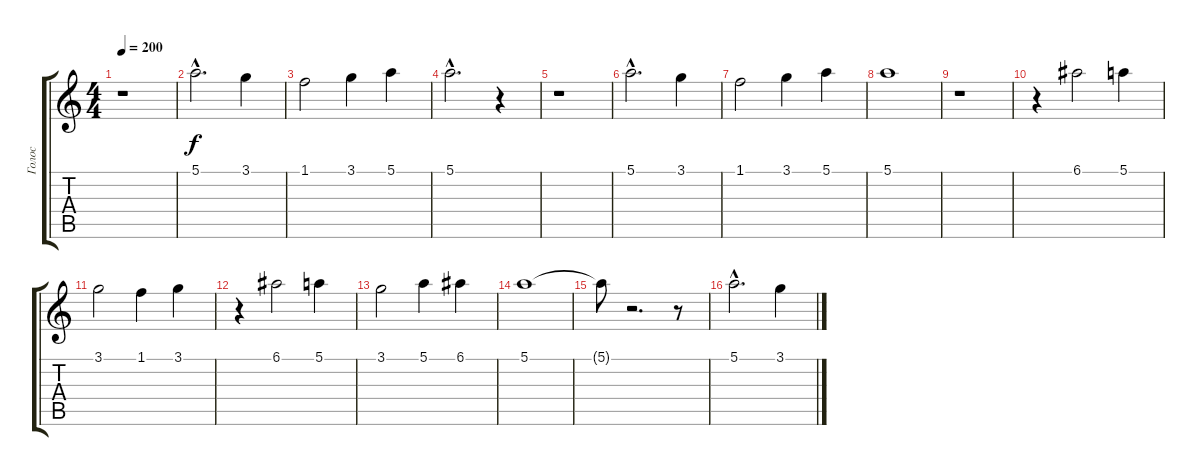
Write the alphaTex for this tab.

\track ("Голос" "Голос") {instrument electricguitarclean}
\staff {score tabs}
\tuning (E4 B3 G3 D3 A2 E2) {hide}
\ts (4 4)
\tempo 200
\clef g2
\ks c
r.1{dy f} |
5.1{hac}.2{d volume 16 balance 8} 3.1.4 |
1.1.2 3.1.4 5.1.4 |
5.1{hac}.2{d} r.4 |
r.1 |
5.1{hac}.2{d} 3.1.4 |
1.1.2 3.1.4 5.1.4 |
5.1.1 |
r.1 |
r.4 6.1.2 5.1.4 |
3.1.2 1.1.4 3.1.4 |
r.4 6.1.2 5.1.4 |
3.1.2 5.1.4 6.1.4 |
5.1.1 |
5.1{t}.8 r.2{d} r.8 |
5.1{hac}.2{d} 3.1.4
